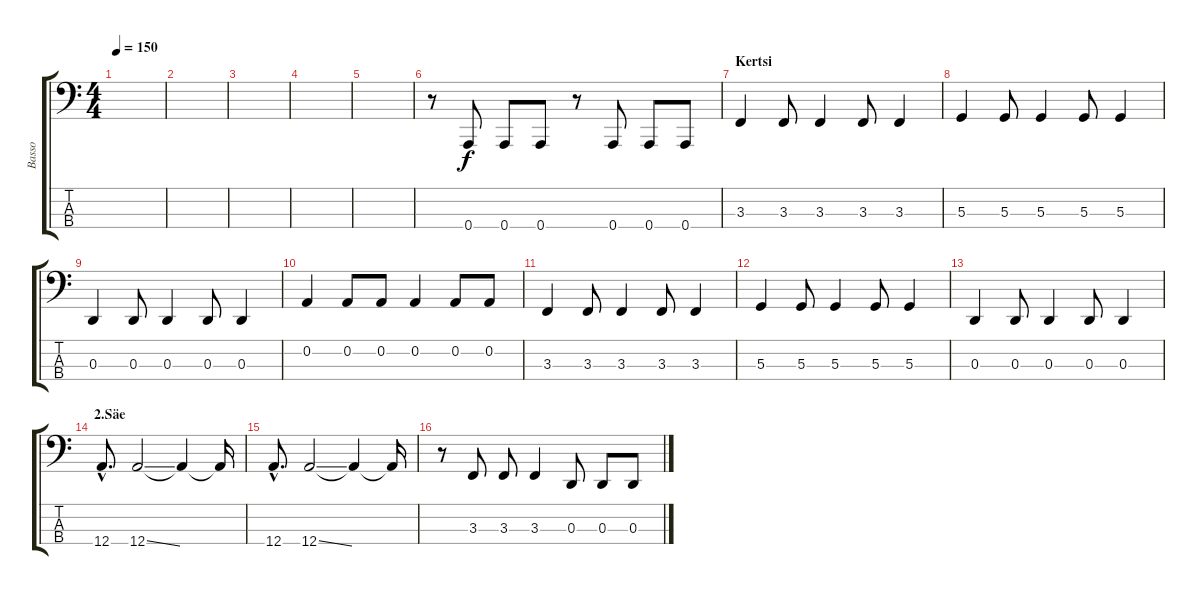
\track ("Basso" "Basso") {instrument electricbasspick}
\staff {score tabs}
\tuning (D2 A1 D1 A0) {hide}
\ts (4 4)
\tempo 150
\clef f4
\ks c
|
|
|
|
|
r.8 0.4.8 0.4.8 0.4.8 r.8 0.4.8 0.4.8 0.4.8 |
\section ("" "Kertsi")
3.3.4 3.3.8 3.3.4 3.3.8 3.3.4 |
5.3.4 5.3.8 5.3.4 5.3.8 5.3.4 |
0.3.4 0.3.8 0.3.4 0.3.8 0.3.4 |
0.2.4 0.2.8 0.2.8 0.2.4 0.2.8 0.2.8 |
3.3.4 3.3.8 3.3.4 3.3.8 3.3.4 |
5.3.4 5.3.8 5.3.4 5.3.8 5.3.4 |
0.3.4 0.3.8 0.3.4 0.3.8 0.3.4 |
\section ("" "2.Säe")
12.4{hac}.8{d} 12.4{ss}.2 12.4{t}.4 12.4{t}.16 |
12.4{hac}.8{d} 12.4{ss}.2 12.4{t}.4 12.4{t}.16 |
r.8 3.3.8 3.3.8 3.3.4 0.3.8 0.3.8 0.3.8
